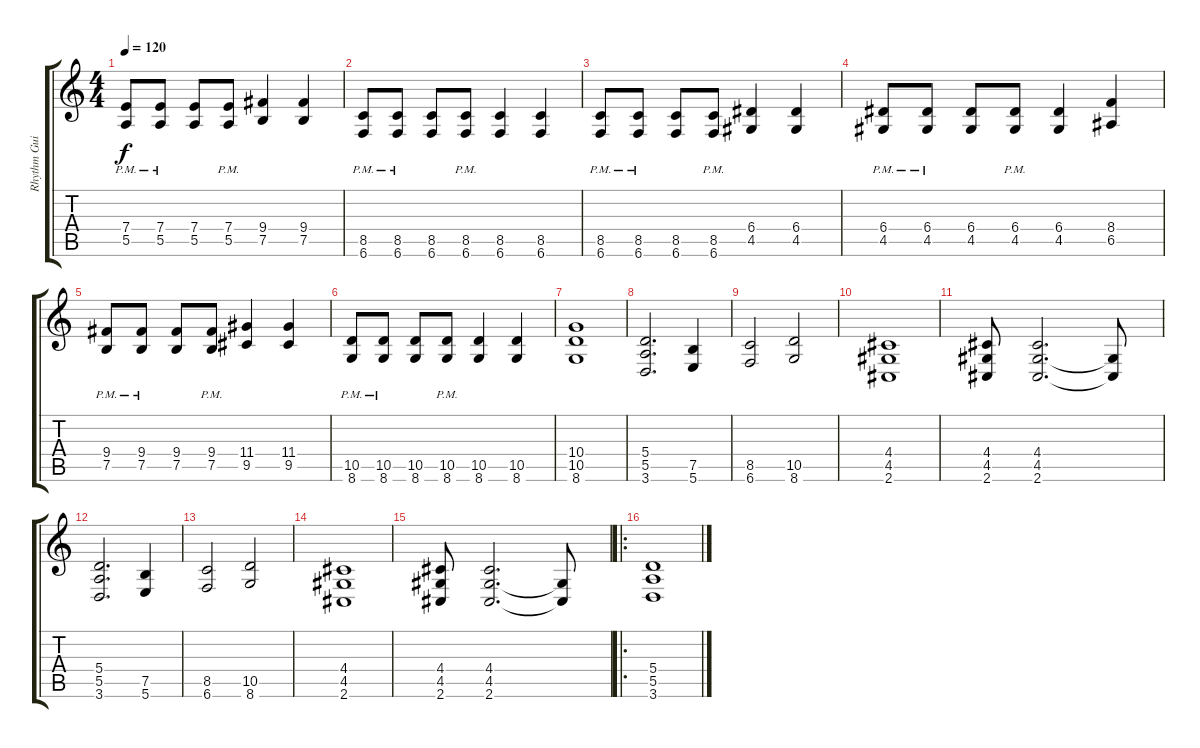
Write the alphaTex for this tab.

\track ("Rhythm Guitar 2" "Rhythm Gui") {instrument distortionguitar}
\staff {score tabs}
\tuning (B3 Gb3 D3 A2 E2 B1) {hide}
\ts (4 4)
\tempo 120
\clef g2
\ks c
(7.4{pm} 5.5{pm}).8{dy f} (7.4{pm} 5.5{pm}).8 (7.4 5.5).8 (7.4{pm} 5.5{pm}).8 (9.4 7.5).4 (9.4 7.5).4 |
(8.5{pm} 6.6{pm}).8 (8.5{pm} 6.6{pm}).8 (8.5 6.6).8 (8.5{pm} 6.6{pm}).8 (8.5 6.6).4 (8.5 6.6).4 |
(8.5{pm} 6.6{pm}).8 (8.5{pm} 6.6{pm}).8 (8.5 6.6).8 (8.5{pm} 6.6{pm}).8 (6.4 4.5).4 (6.4 4.5).4 |
(6.4{pm} 4.5{pm}).8 (6.4{pm} 4.5{pm}).8 (6.4 4.5).8 (6.4{pm} 4.5{pm}).8 (6.4 4.5).4 (8.4 6.5).4 |
(9.4{pm} 7.5{pm}).8 (9.4{pm} 7.5{pm}).8 (9.4 7.5).8 (9.4{pm} 7.5{pm}).8 (11.4 9.5).4 (11.4 9.5).4 |
(10.5{pm} 8.6{pm}).8 (10.5{pm} 8.6{pm}).8 (10.5 8.6).8 (10.5{pm} 8.6{pm}).8 (10.5 8.6).4 (10.5 8.6).4 |
(10.4 10.5 8.6).1 |
(5.4 5.5 3.6).2{d} (7.5 5.6).4 |
(8.5 6.6).2 (10.5 8.6).2 |
(4.4 4.5 2.6).1 |
(4.4 4.5 2.6).8 (4.4 4.5 2.6).2{d} (4.5{t} 2.6{t}).8 |
(5.4 5.5 3.6).2{d} (7.5 5.6).4 |
(8.5 6.6).2 (10.5 8.6).2 |
(4.4 4.5 2.6).1 |
(4.4 4.5 2.6).8 (4.4 4.5 2.6).2{d} (4.5{t} 2.6{t}).8 |
\ro
(5.4 5.5 3.6).1
